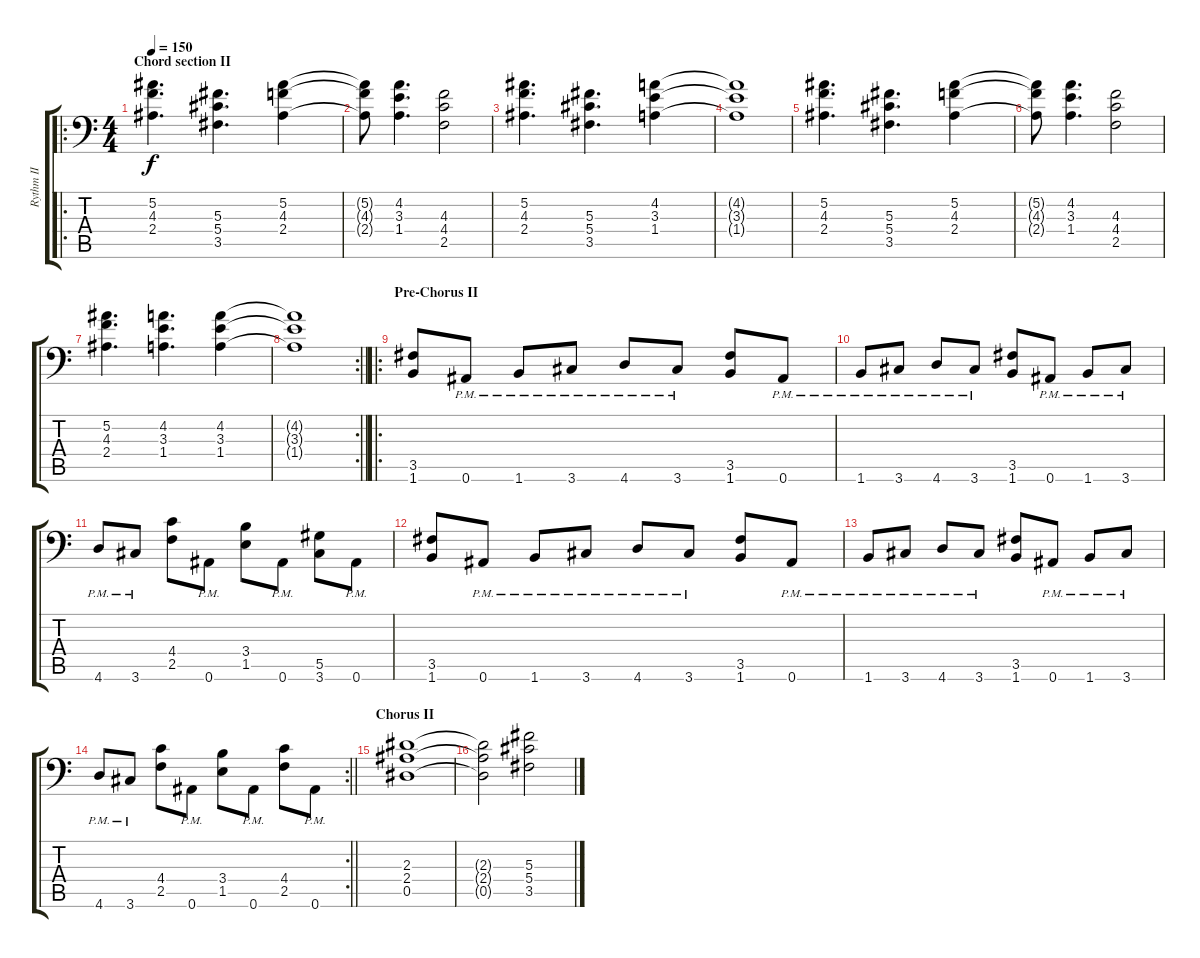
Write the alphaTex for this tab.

\track ("Rythm II" "Rythm II") {instrument distortionguitar}
\staff {score tabs}
\tuning (Bb3 F3 Db3 Ab2 Eb2 Bb1) {hide}
\ro
\ts (4 4)
\section ("" "Chord section II")
\tempo 150
\clef f4
\ks c
(5.2 4.3 2.4).4{d dy f} (5.3 5.4 3.5).4{d} (5.2 4.3 2.4).4 |
(5.2{t} 4.3{t} 2.4{t}).8 (4.2 3.3 1.4).4{d} (4.3 4.4 2.5).2 |
(5.2 4.3 2.4).4{d} (5.3 5.4 3.5).4{d} (4.2 3.3 1.4).4 |
(4.2{t} 3.3{t} 1.4{t}).1 |
(5.2 4.3 2.4).4{d} (5.3 5.4 3.5).4{d} (5.2 4.3 2.4).4 |
(5.2{t} 4.3{t} 2.4{t}).8 (4.2 3.3 1.4).4{d} (4.3 4.4 2.5).2 |
(5.2 4.3 2.4).4{d} (4.2 3.3 1.4).4{d} (4.2 3.3 1.4).4 |
\rc 2
\barLineRight lightlight
(4.2{t} 3.3{t} 1.4{t}).1 |
\ro
\section ("" "Pre-Chorus II")
(3.5 1.6).8 0.6{pm}.8 1.6{pm}.8 3.6{pm}.8 4.6{pm}.8 3.6{pm}.8 (3.5 1.6).8 0.6{pm}.8 |
1.6{pm}.8 3.6{pm}.8 4.6{pm}.8 3.6{pm}.8 (3.5 1.6).8 0.6{pm}.8 1.6{pm}.8 3.6{pm}.8 |
4.6{pm}.8 3.6{pm}.8 (4.4 2.5).8 0.6{pm}.8 (3.4 1.5).8 0.6{pm}.8 (5.5 3.6).8 0.6{pm}.8 |
(3.5 1.6).8 0.6{pm}.8 1.6{pm}.8 3.6{pm}.8 4.6{pm}.8 3.6{pm}.8 (3.5 1.6).8 0.6{pm}.8 |
1.6{pm}.8 3.6{pm}.8 4.6{pm}.8 3.6{pm}.8 (3.5 1.6).8 0.6{pm}.8 1.6{pm}.8 3.6{pm}.8 |
\rc 2
\barLineRight lightlight
4.6{pm}.8 3.6{pm}.8 (4.4 2.5).8 0.6{pm}.8 (3.4 1.5).8 0.6{pm}.8 (4.4 2.5).8 0.6{pm}.8 |
\section ("" "Chorus II")
(2.3 2.4 0.5).1 |
(2.3{t} 2.4{t} 0.5{t}).2 (5.3 5.4 3.5).2
